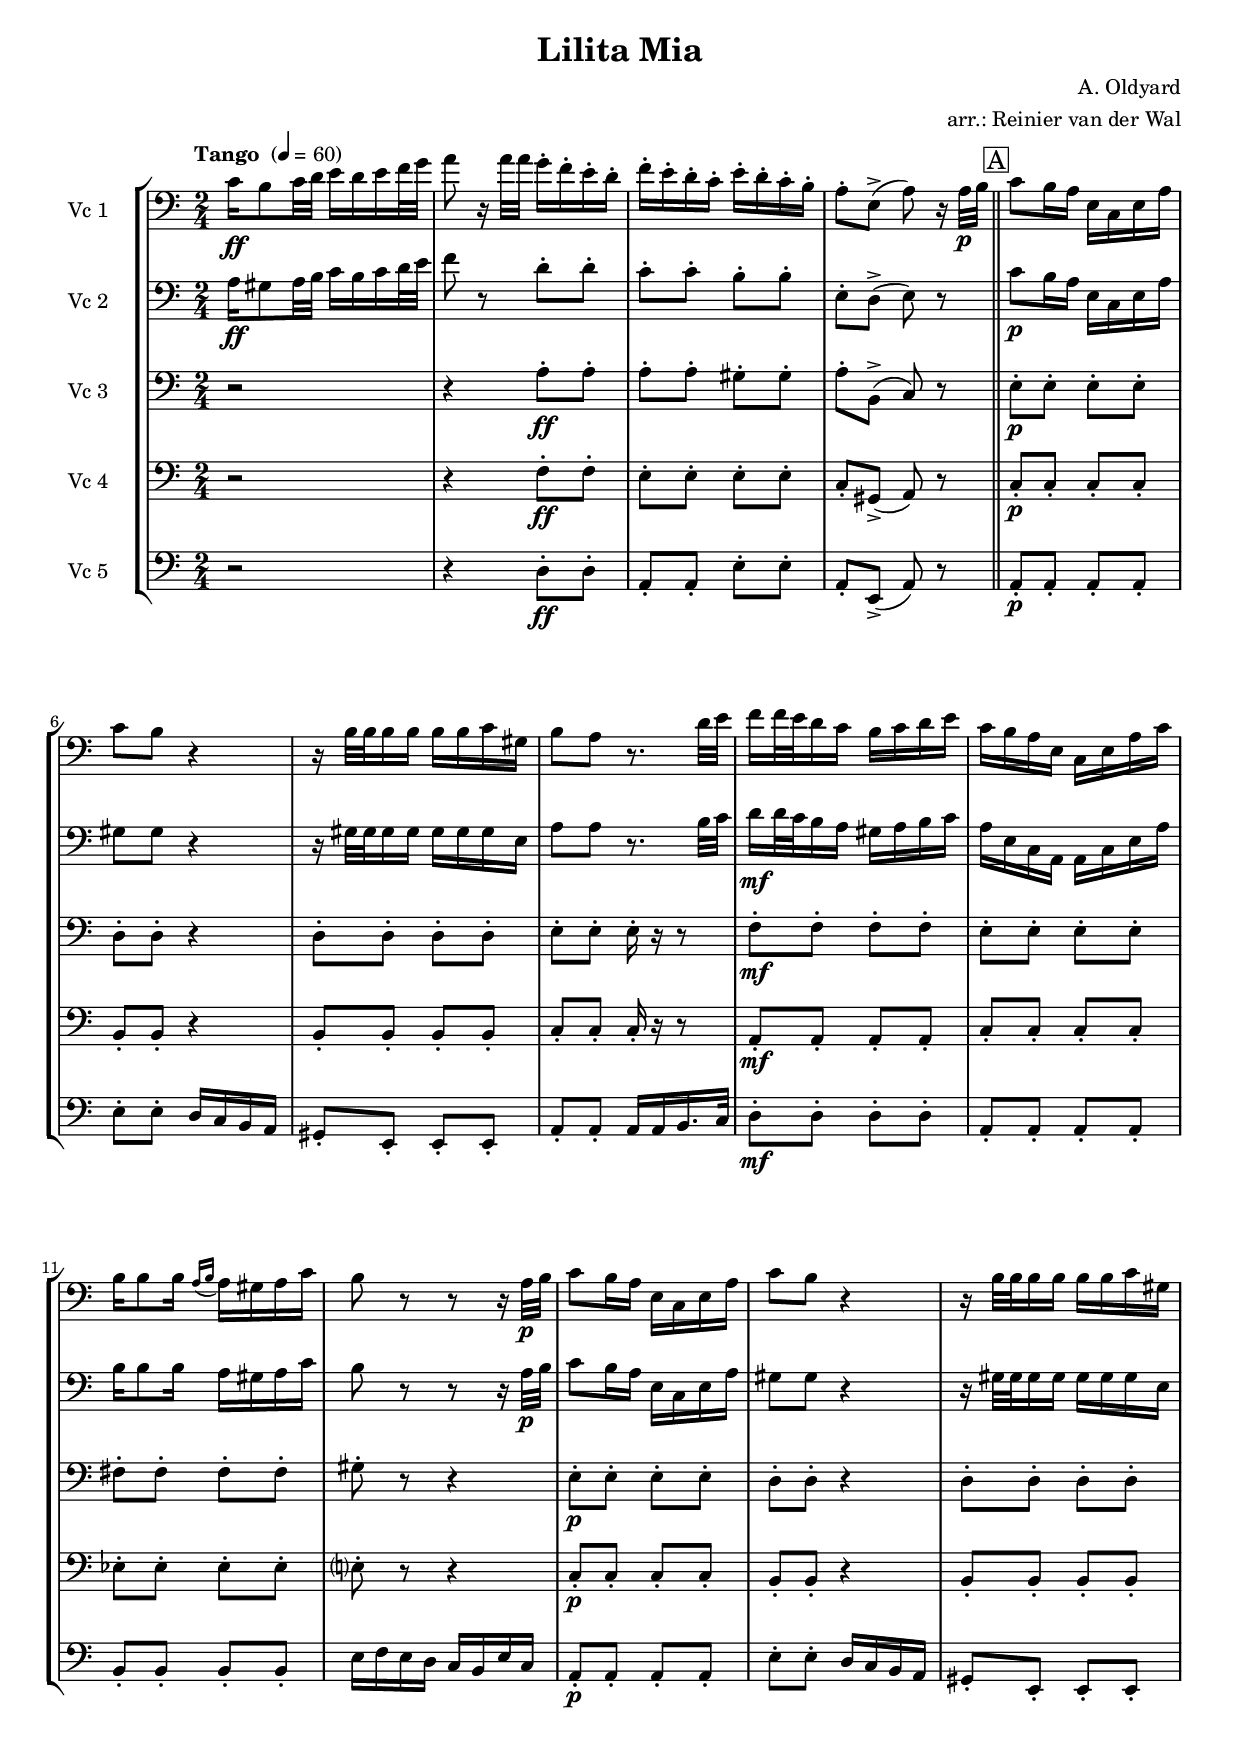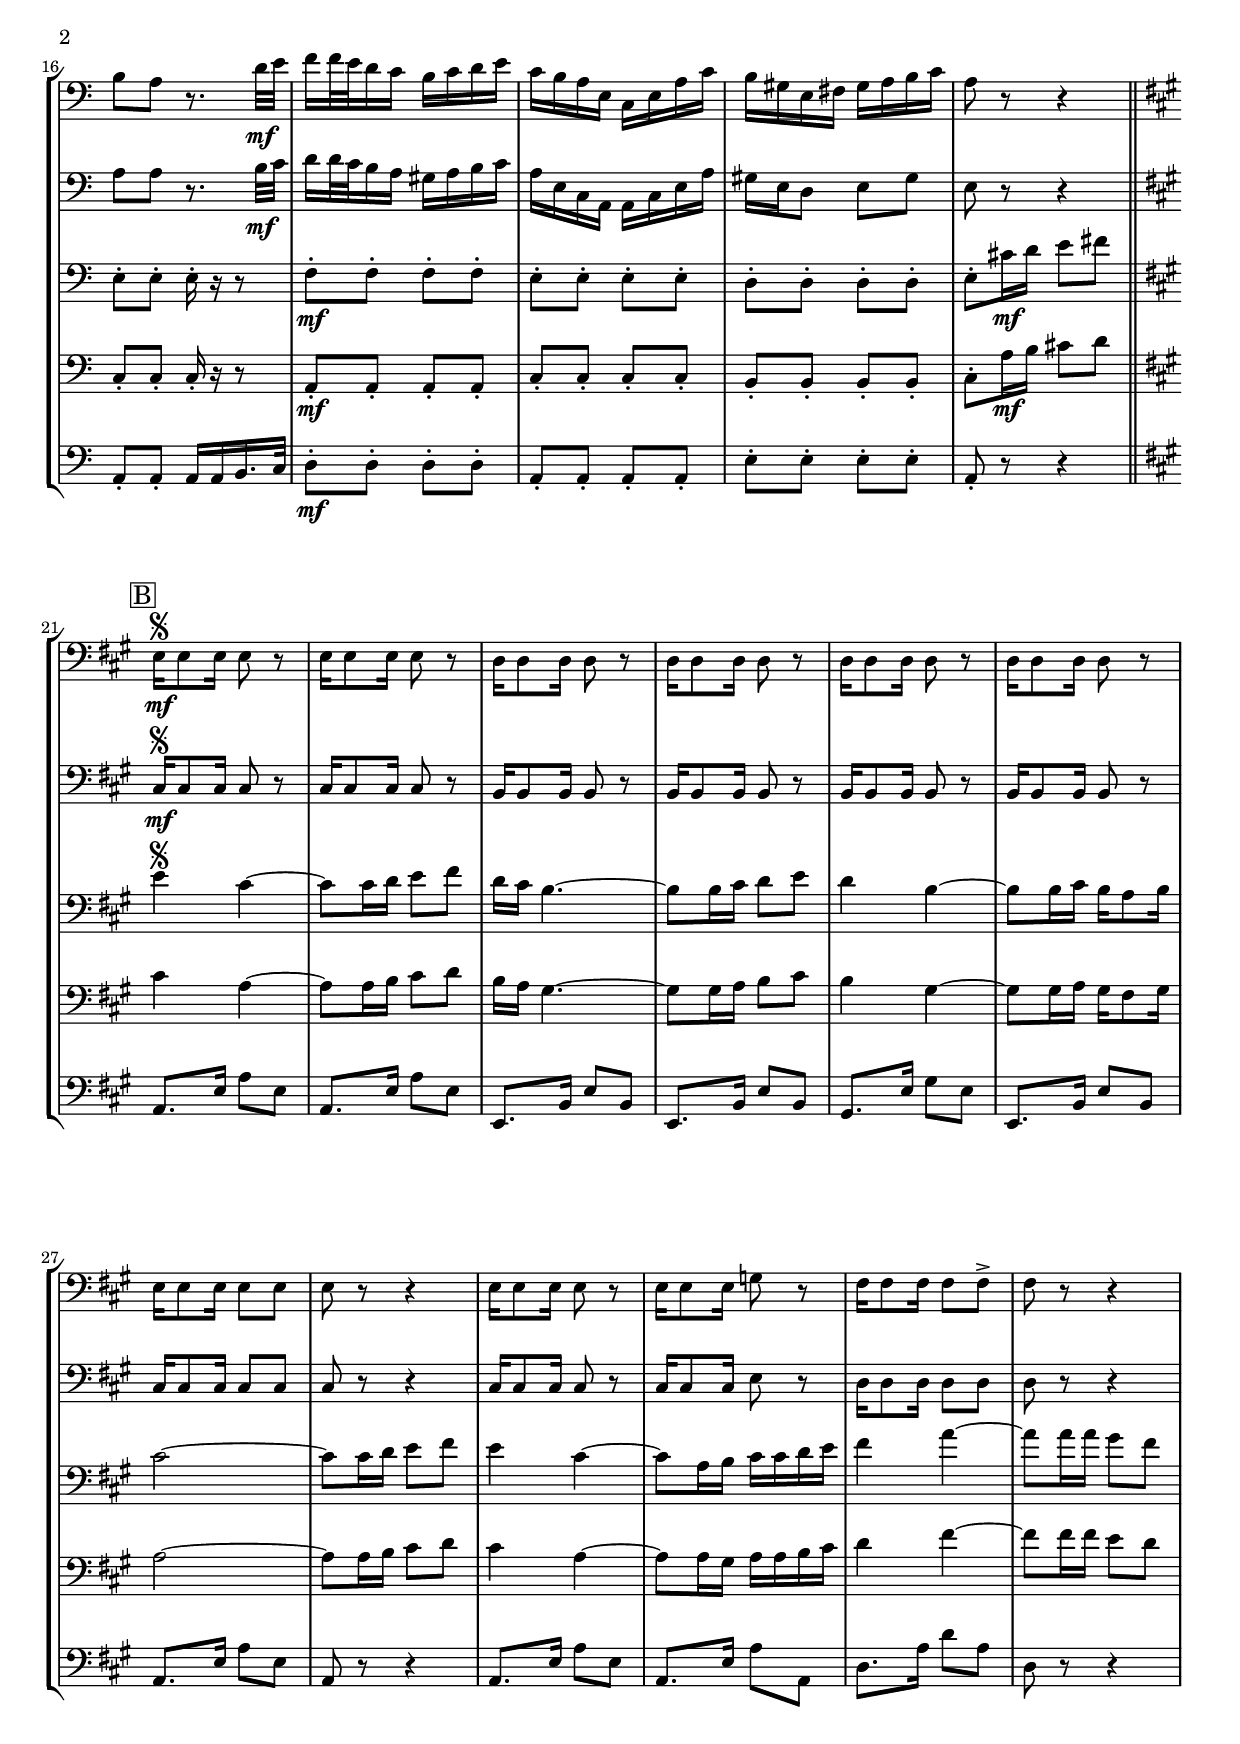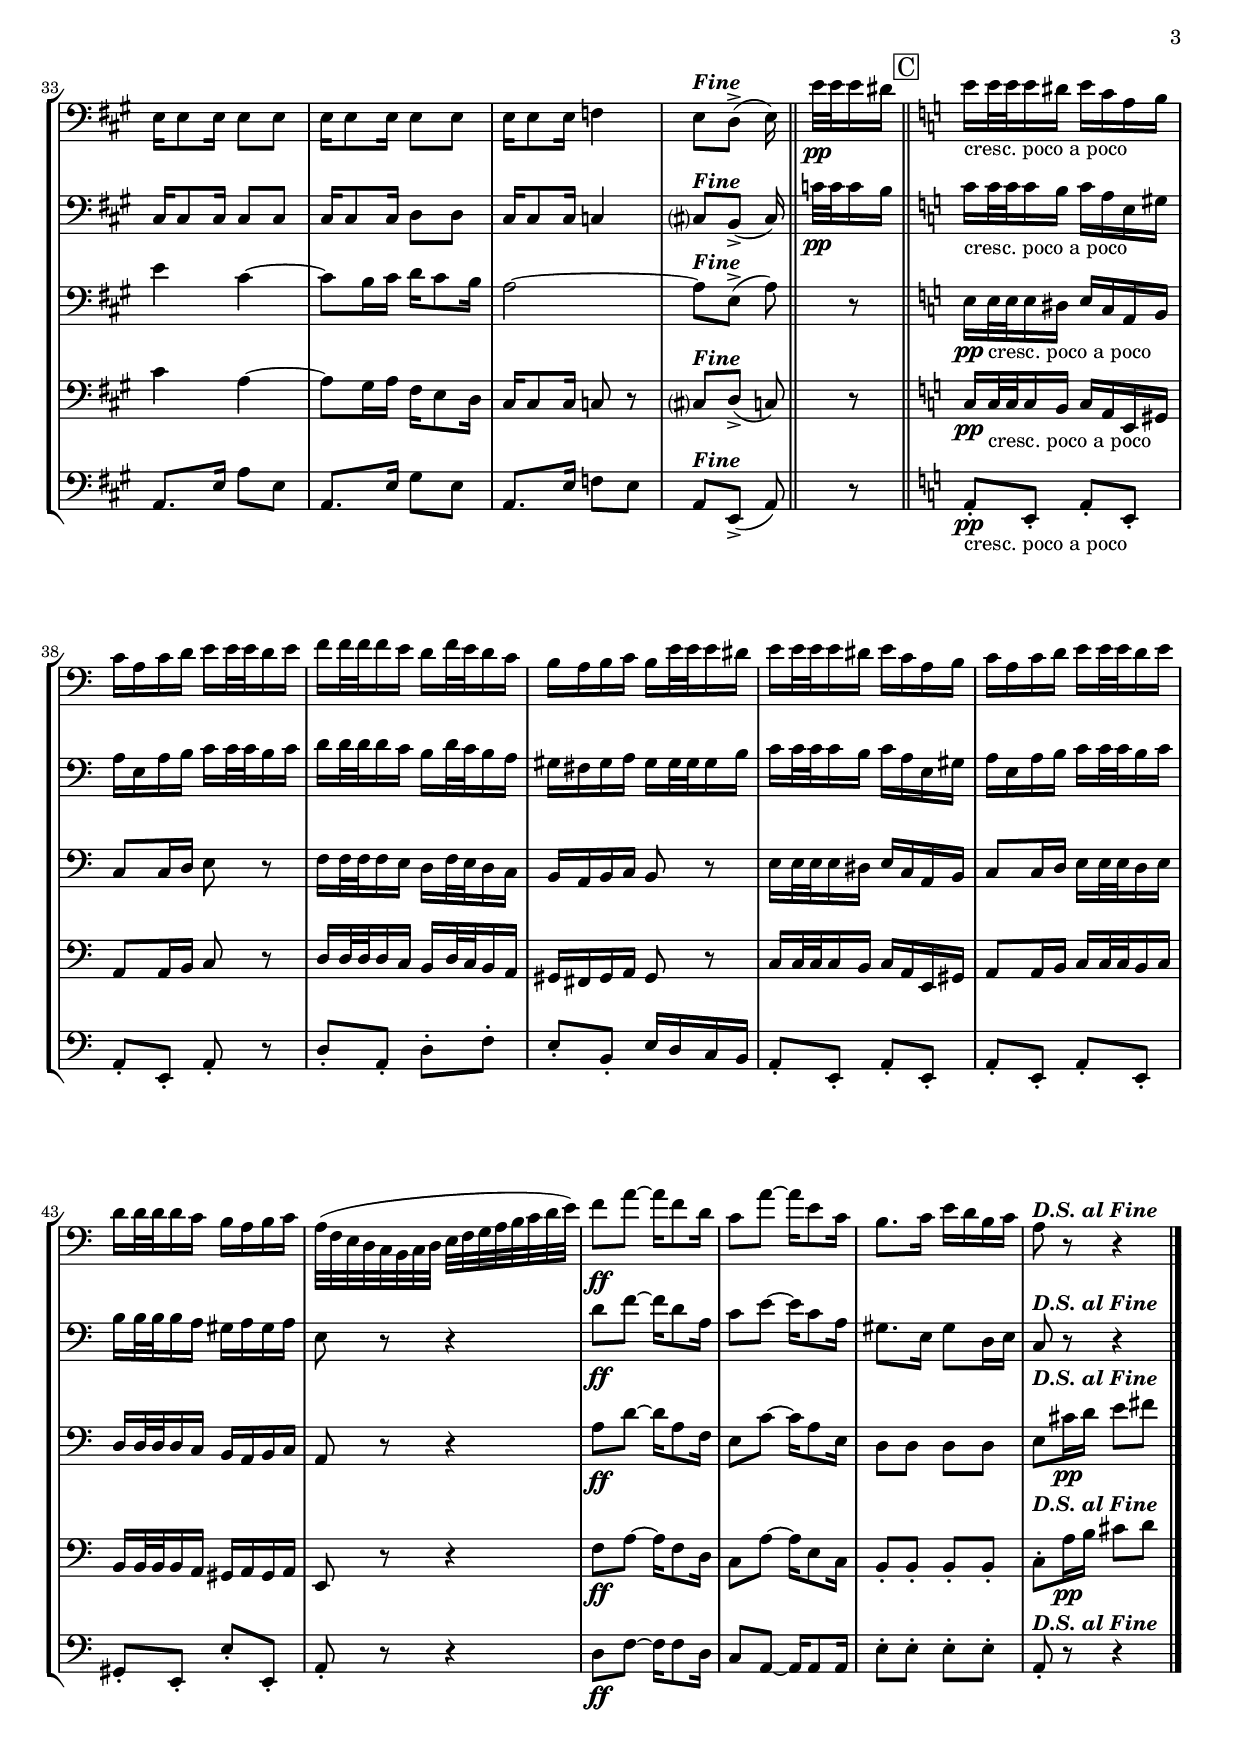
\version "2.12.3"
\include "deutsch.ly"

#(set-global-staff-size 18)

\header {
  title = "Lilita Mia"
  composer = "A. Oldyard"
  arranger = "arr.: Reinier van der Wal"
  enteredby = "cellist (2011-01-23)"
}

voiceconsts = {
 \key c \major
 \time 2/4
 \clef "bass"
% \numericTimeSignature
 \compressFullBarRests
 \tempo "Tango " 4=60
}

dsaf = \markup { \bold { \italic "D.S. al Fine" } }
fine = \markup { \bold { \italic "Fine" } }

midilow = "harpsichord"
%midilow = "bassoon"

va = \relative c'' {
   \voiceconsts

   c16\ff h8 c32 d e16 d e f32 g
   a8 r16 a32 a g16-. f-. e-. d-.
   f-. e-. d-. c-. e-. d-. c-. h-.
   a8-. e(-> a) r16 a32\p h \bar "||"

   \mark \markup { \box A }
   c8 h16 a e c e a
   c8 h r4
   r16 h32[ h h16 h] h h c gis
   h8 a r8. d32 e

   f16[ f32 e d16 c] h c d e
   c h a e c e a c
   h h8 h16 \appoggiatura { a[ h] } a gis a c
   h8 r r r16 a32\p h

   c8 h16 a e c e a
   c8 h r4
   r16 h32[ h h16 h] h h c gis
   h8 a r8. d32\mf e

   f16[ f32 e d16 c] h c d e
   c h a e c e a c
   h gis e fis gis a h c
   a8 r r4 \key a \major \bar "||"

   \mark \markup { \box B }
   e16\mf\segno e8 e16 e8 r
   e16 e8 e16 e8 r
   d16 d8 d16 d8 r
   d16 d8 d16 d8 r

   d16 d8 d16 d8 r
   d16 d8 d16 d8 r
   e16 e8 e16 e8 e
   e r r4

   e16 e8 e16 e8 r
   e16 e8 e16 g8 r
   fis16 fis8 fis16 fis8 fis->
   fis r r4

   e16 e8 e16 e8 e
   e16 e8 e16 e8 e
   e16 e8 e16 f4
   e8^\fine d(-> e16) \bar "||"
   e'32\pp e e16 dis \key c \major \bar "||"

   \mark \markup { \box C }
   e[_"cresc. poco a poco" e32 e e16 dis] e c a h
   c a c d e[ e32 e d16 e]
   f[ f32 f f16 e] d[ f32 e d16 c]
   h a h c h[ e32 e e16 dis]

   e[ e32 e e16 dis] e c a h
   c a c d e[ e32 e d16 e]
   d[ d32 d d16 c] h a h c
   a32( f e d c h c d e f g a h c d e)

   f8\ff a~ a16 f8 d16
   c8 a'~ a16 e8 c16
   h8. c16 e d h c
   a8^\dsaf r r4 \bar "|."
}

vb = \relative c'' {
   \voiceconsts

   a16\ff gis8 a32 h c16 h c d32 e
   f8 r d-. d-.
   c-. c-. h-. h-.
   e,-. d(-> e) r \bar "||"

   \mark \markup { \box A }
   c'\p h16 a e c e a
   gis8 gis r4
   r16 gis32[ gis gis16 gis] gis gis gis e
   a8 a r8. h32 c

   d16[\mf d32 c h16 a] gis a h c
   a e c a a c e a
   h h8 h16 a gis a c
   h8 r r r16 a32\p h

   c8 h16 a e c e a
   gis8 gis r4
   r16 gis32[ gis gis16 gis] gis gis gis e
   a8 a r8. h32\mf c   

   d16[ d32 c h16 a] gis a h c
   a e c a a c e a
   gis e d8 e gis
   e r r4 \key a \major \bar "||"

   \mark \markup { \box B }
   cis16\mf\segno cis8 cis16 cis8 r
   cis16 cis8 cis16 cis8 r
   h16 h8 h16 h8 r
   h16 h8 h16 h8 r

   h16 h8 h16 h8 r
   h16 h8 h16 h8 r
   cis16 cis8 cis16 cis8 cis
   cis r r4

   cis16 cis8 cis16 cis8 r
   cis16 cis8 cis16 e8 r
   d16 d8 d16 d8 d
   d r r4

   cis16 cis8 cis16 cis8 cis
   cis16 cis8 cis16 d8 d
   cis16 cis8 cis16 c4
   cis?8^\fine h(-> cis16) \bar "||"
   c'32\pp c c16 h \key c \major \bar "||"

   \mark \markup { \box C }
   c[_"cresc. poco a poco" c32 c c16 h] c a e gis
   a e a h c[ c32 c h16 c]
   d[ d32 d d16 c] h[ d32 c h16 a]
   gis fis gis a gis[ gis32 gis gis16 h]

   c[ c32 c c16 h] c a e gis
   a e a h c[ c32 c h16 c]
   h[ h32 h h16 a] gis a gis a
   e8 r r4

   d'8\ff f~ f16 d8 a16
   c8 e~ e16 c8 a16
   gis8. e16 gis8 d16 e
   c8^\dsaf r r4 \bar "|."
}

vc = \relative c'' {
   \voiceconsts

   r2
   r4 a8-.\ff a-.
   a-. a-. gis-. gis-.
   a-. h,(-> c) r \bar "||"
 
   \mark \markup { \box A }
   e-.\p e-. e-. e-.
   d-. d-. r4
   d8-. d-. d-. d-.
   e-. e-. e16-. r r8

   f-.\mf f-. f-. f-.
   e-. e-. e-. e-.
   fis-. fis-. fis-. fis-.
   gis-. r r4

   e8-.\p e-. e-. e-.
   d-. d-. r4
   d8-. d-. d-. d-.
   e-. e-. e16-. r r8

   f-.\mf f-. f-. f-.
   e-. e-. e-. e-.
   d-. d-. d-. d-.
   e-. cis'16\mf d e8 fis \key a \major \bar "||"

   \mark \markup { \box B }
   e4\segno cis~
   cis8 cis16 d e8 fis
   d16 cis h4.~
   h8 h16 cis d8 e

   d4 h~
   h8 h16 cis h a8 h16
   cis2~
   cis8 cis16 d e8 fis

   e4 cis~
   cis8 a16 h cis cis d e
   fis4 a~
   a8 a16 a gis8 fis

   e4 cis~
   cis8 h16 cis d cis8 h16
   a2~
   a8^\fine e(-> a) r \key c \major \bar "||"

   \mark \markup { \box C }
   e16[\pp e32_"cresc. poco a poco" e e16 dis] e c a h
   c8 c16 d e8 r
   f16[ f32 f f16 e] d[ f32 e d16 c]
   h a h c h8 r

   e16[ e32 e e16 dis] e c a h
   c8 c16 d e[ e32 e d16 e]
   d[ d32 d d16 c] h a h c
   a8 r r4

   a'8\ff d~ d16 a8 f16
   e8 c'~ c16 a8 e16
   d8 d d d
   e^\dsaf cis'16\pp d e8 fis \bar "|."
}

vd = \relative c' {
   \voiceconsts

   r2
   r4 f8-.\ff f-.
   e-. e-. e-. e-.
   c-. gis(-> a) r \bar "||"

   \mark \markup { \box A }
   c-.\p c-. c-. c-.
   h-. h-. r4
   h8-. h-. h-. h-.
   c-. c-. c16-. r r8

   a-.\mf a-. a-. a-.
   c-. c-. c-. c-.
   es-. es-. es-. es-.
   e?-. r r4

   c8-.\p c-. c-. c-.
   h-. h-. r4
   h8-. h-. h-. h-.
   c-. c-. c16-. r r8

   a-.\mf a-. a-. a-.
   c-. c-. c-. c-.
   h-. h-. h-. h-.
   c-. a'16\mf h cis8 d \key a \major \bar "||"

   \mark \markup { \box B }
   cis4 a~
   a8 a16 h cis8 d
   h16 a gis4.~
   gis8 gis16 a h8 cis

   h4 gis~
   gis8 gis16 a gis fis8 gis16
   a2~
   a8 a16 h cis8 d

   cis4 a~
   a8 a16 gis a a h cis
   d4 fis~
   fis8 fis16 fis e8 d

   cis4 a~
   a8 gis16 a fis e8 d16
   cis16 cis8 cis16 c8 r
   cis?^\fine d(-> c) r \key c \major \bar "||"

   \mark \markup { \box C }
   c16[\pp c32_"cresc. poco a poco" c c16 h] c a e gis
   a8 a16 h c8 r
   d16[ d32 d d16 c] h[ d32 c h16 a]
   gis fis gis a gis8 r

   c16[ c32 c c16 h] c a e gis
   a8 a16 h c[ c32 c h16 c]
   h[ h32 h h16 a] gis a gis a
   e8 r r4

   f'8\ff a~ a16 f8 d16
   c8 a'~ a16 e8 c16
   h8-. h-. h-. h-.
   c-.^\dsaf a'16\pp h cis8 d \bar "|."
}

ve = \relative c' {
   \voiceconsts

   r2
   r4 d8-.\ff d-.
   a-. a-. e'-. e-.
   a,-. e(-> a) r \bar "||"

   \mark \markup { \box A }
   a-.\p a-. a-. a-.
   e'-. e-. d16 c h a
   gis8-. e-. e-. e-.
   a-. a-. a16 a h16. c32

   d8-.\mf d-. d-. d-.
   a-. a-. a-. a-.
   h-. h-. h-. h-.
   e16 f e d c h e c

   a8-.\p a-. a-. a-.
   e'-. e-. d16 c h a
   gis8-. e-. e-. e-.
   a-. a-. a16 a h16. c32

   d8-.\mf d-. d-. d-.
   a-. a-. a-. a-.
   e'-. e-. e-. e-.
   a,-. r r4 \key a \major \bar "||"

   \mark \markup { \box B }
   a8. e'16 a8 e
   a,8. e'16 a8 e
   e,8. h'16 e8 h
   e,8. h'16 e8 h

   gis8. e'16 gis8 e
   e,8. h'16 e8 h
   a8. e'16 a8 e
   a, r r4

   a8. e'16 a8 e
   a,8. e'16 a8 a,
   d8. a'16 d8 a
   d, r r4

   a8. e'16 a8 e
   a,8. e'16 gis8 e
   a,8. e'16 f8 e
   a,^\fine e(-> a) r \key c \major \bar "||"

   \mark \markup { \box C }
   a-.\pp_"cresc. poco a poco" e-. a-. e-.
   a-. e-. a-. r
   d-. a-. d-. f-.
   e-. h-. e16 d c h

   a8-. e-. a-. e-.
   a-. e-. a-. e-.
   gis-. e-. e'-. e,-.
   a-. r r4

   d8\ff f~ f16 f8 d16
   c8 a~ a16 a8 a16
   e'8-. e-. e-. e-.
   a,-.^\dsaf r r4 \bar "|."
}


\book {
  \score {
    \new StaffGroup <<
      \new Staff {
	\set Staff.midiInstrument = \midilow
	\set Staff.instrumentName = #"Vc 1"
%	\va
	\transpose c c, { \va }
      }

      \new Staff {
	\set Staff.midiInstrument = \midilow
	\set Staff.instrumentName = #"Vc 2"
%	\vb
	\transpose c c, { \vb }
      }

      \new Staff {
	\set Staff.midiInstrument = \midilow
	\set Staff.instrumentName = #"Vc 3"
%	\vc
	\transpose c c, { \vc }
      }

      \new Staff {
	\set Staff.midiInstrument = \midilow
	\set Staff.instrumentName = #"Vc 4"
%	\vd
	\transpose c c, { \vd }
      }

      \new Staff {
	\set Staff.midiInstrument = \midilow
	\set Staff.instrumentName = #"Vc 5"
%	\ve
	\transpose c c, { \ve }
      }
    >>

    \layout {}

    \midi {
      \context {
	\Score
	tempoWholesPerMinute = #(ly:make-moment 60 4)
      }
    }
  }
}